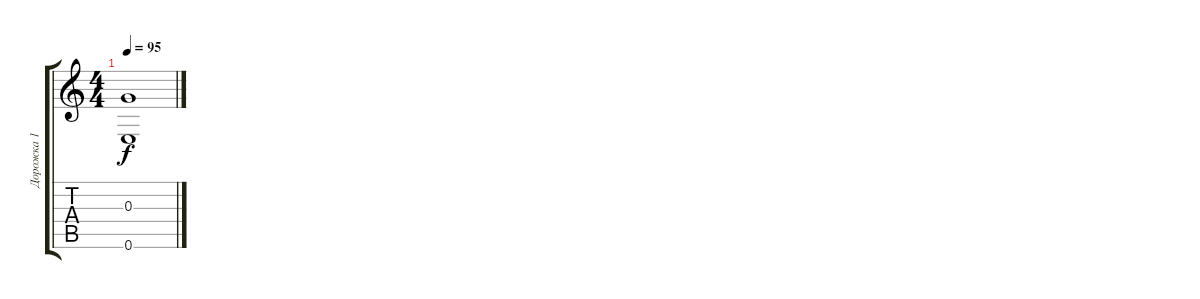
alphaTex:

\track ("Дорожка 1" "Дорожка 1") {instrument electricguitarjazz}
\staff {score tabs}
\tuning (E4 B3 G3 D3 A2 E2) {hide}
\ts (4 4)
\tempo 95
\clef g2
\ks c
(0.3 0.6).1{dy f}
